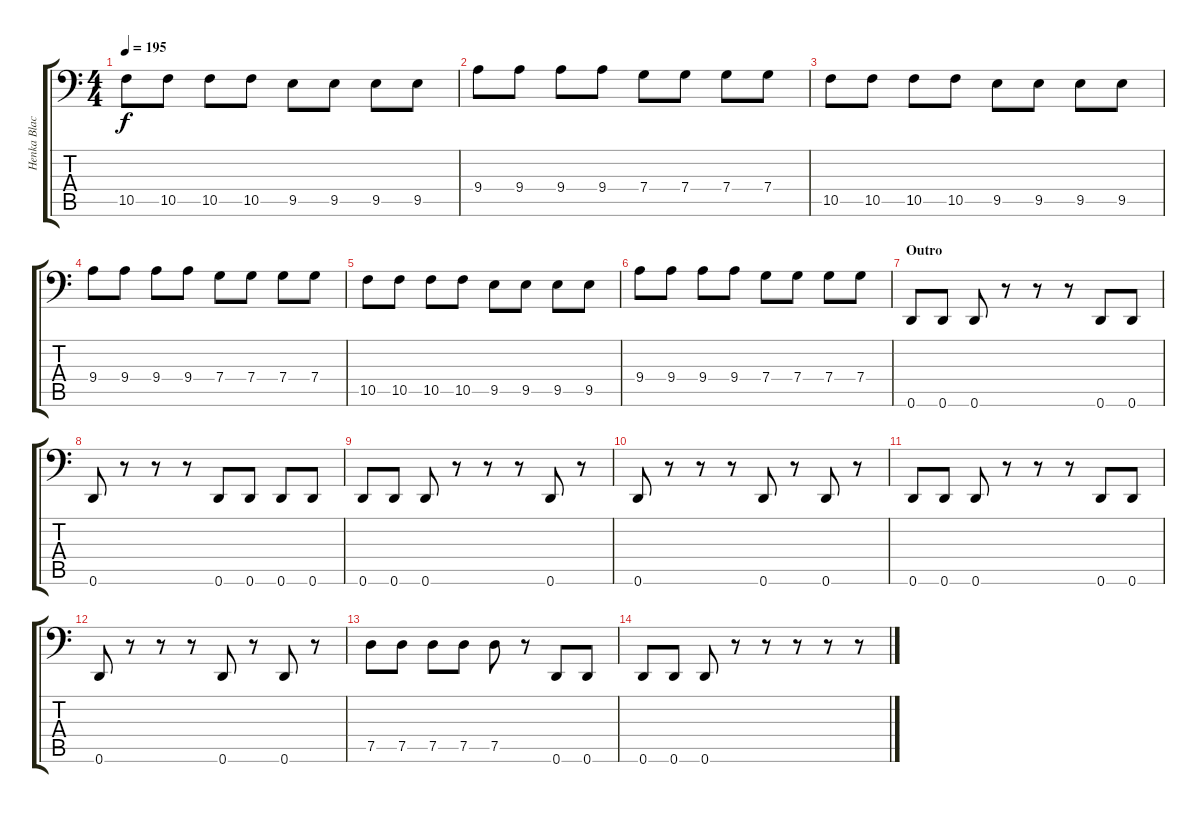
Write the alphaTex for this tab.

\track ("Henka Blacksmith" "Henka Blac") {instrument electricbasspick}
\staff {score tabs}
\tuning (D3 A2 F2 C2 G1 D1) {hide}
\ts (4 4)
\tempo 195
\clef f4
\ks c
10.5.8{dy f} 10.5.8 10.5.8 10.5.8 9.5.8 9.5.8 9.5.8 9.5.8 |
9.4.8 9.4.8 9.4.8 9.4.8 7.4.8 7.4.8 7.4.8 7.4.8 |
10.5.8 10.5.8 10.5.8 10.5.8 9.5.8 9.5.8 9.5.8 9.5.8 |
9.4.8 9.4.8 9.4.8 9.4.8 7.4.8 7.4.8 7.4.8 7.4.8 |
10.5.8 10.5.8 10.5.8 10.5.8 9.5.8 9.5.8 9.5.8 9.5.8 |
9.4.8 9.4.8 9.4.8 9.4.8 7.4.8 7.4.8 7.4.8 7.4.8 |
\section ("" "Outro")
0.6.8 0.6.8 0.6.8 r.8 r.8 r.8 0.6.8 0.6.8 |
0.6.8 r.8 r.8 r.8 0.6.8 0.6.8 0.6.8 0.6.8 |
0.6.8 0.6.8 0.6.8 r.8 r.8 r.8 0.6.8 r.8 |
0.6.8 r.8 r.8 r.8 0.6.8 r.8 0.6.8 r.8 |
0.6.8 0.6.8 0.6.8 r.8 r.8 r.8 0.6.8 0.6.8 |
0.6.8 r.8 r.8 r.8 0.6.8 r.8 0.6.8 r.8 |
7.5.8 7.5.8 7.5.8 7.5.8 7.5.8 r.8 0.6.8 0.6.8 |
0.6.8 0.6.8 0.6.8 r.8 r.8 r.8 r.8 r.8
